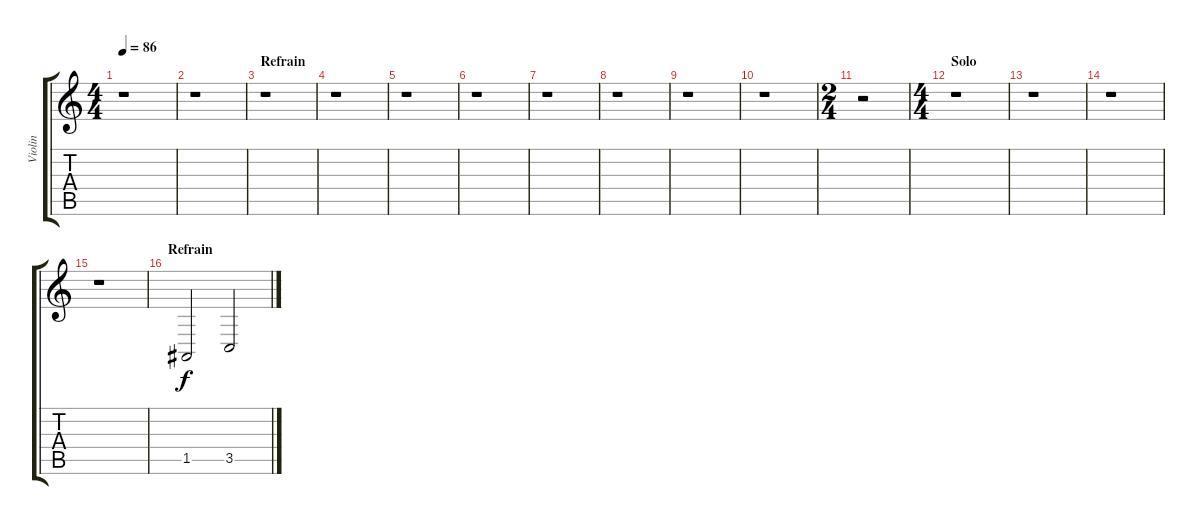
\track ("Violin" "Violin") {instrument violin}
\staff {score tabs}
\tuning (E4 B3 G3 D3 A2 E2) {hide}
\ts (4 4)
\tempo 86
\clef g2
\ks c
r.1{dy f} |
r.1 |
\section ("" "Refrain")
r.1 |
r.1 |
r.1 |
r.1 |
r.1 |
r.1 |
r.1 |
r.1 |
\ts (2 4)
r.2 |
\ts (4 4)
\section ("" "Solo")
r.1 |
r.1 |
r.1 |
r.1 |
\section ("" "Refrain")
1.5.2 3.5.2
